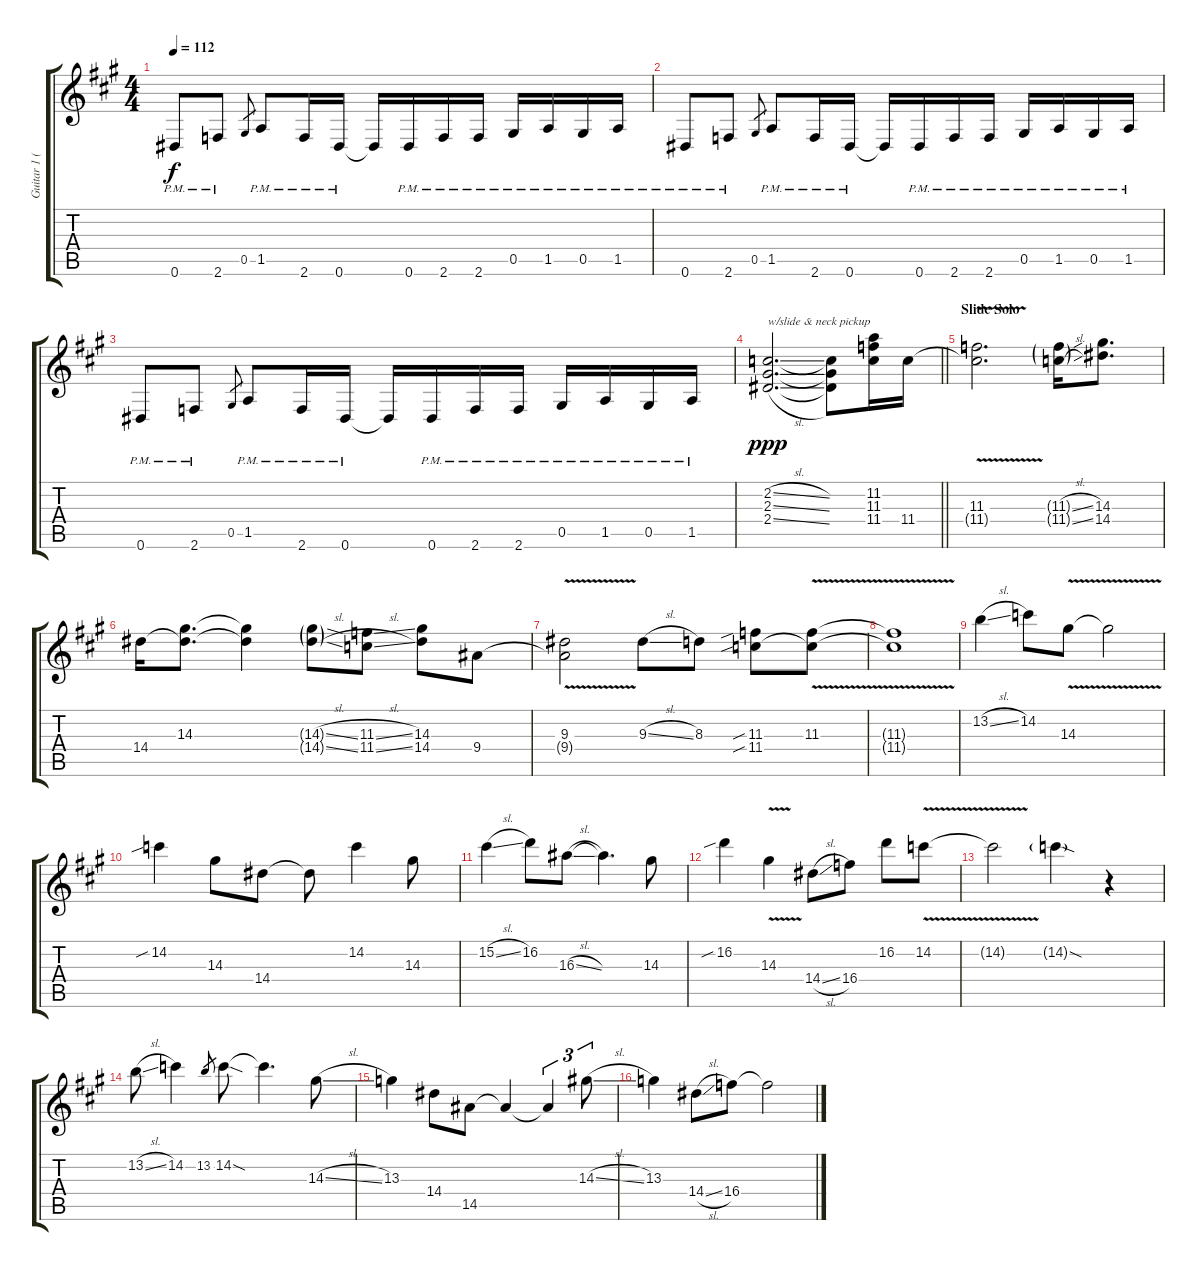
\track ("Guitar 1 (Slash)" "Guitar 1 (") {instrument overdrivenguitar}
\staff {score tabs}
\tuning (Eb4 Bb3 Gb3 Db3 Ab2 Eb2) {hide}
\ts (4 4)
\tempo 112
\clef g2
\ks f#minor
0.6{pm}.8{dy f} 2.6{pm}.8 0.5.8{gr} 1.5{pm}.8 2.6{pm}.16 0.6{pm}.16 0.6{t}.16 0.6{pm}.16 2.6{pm}.16 2.6{pm}.16 0.5{pm}.16 1.5{pm}.16 0.5{pm}.16 1.5{pm}.16 |
0.6{pm}.8 2.6{pm}.8 0.5.8{gr} 1.5{pm}.8 2.6{pm}.16 0.6{pm}.16 0.6{t}.16 0.6{pm}.16 2.6{pm}.16 2.6{pm}.16 0.5{pm}.16 1.5{pm}.16 0.5{pm}.16 1.5{pm}.16 |
0.6{pm}.8 2.6{pm}.8 0.5.8{gr} 1.5{pm}.8 2.6{pm}.16 0.6{pm}.16 0.6{t}.16 0.6{pm}.16 2.6{pm}.16 2.6{pm}.16 0.5{pm}.16 1.5{pm}.16 0.5{pm}.16 1.5{pm}.16 |
\barLineRight lightlight
(2.2{sl} 2.3{sl} 2.4{sl}).2{d txt "w/slide & neck pickup" dy ppp} (2.2{t} 2.3{t} 2.4{t}).8 (11.2 11.3 11.4).16 11.4.16 |
\section ("" "Slide Solo")
(11.3{v} 11.4{t}).2{d} (11.3{sl g} 11.4{sl g}).16 (14.3 14.4).8{d} |
14.4.16 (14.3 14.4{t}).8{d} (14.3{t} 14.4{t}).4 (14.3{sl g} 14.4{sl g}).8 (11.3{sl} 11.4{sl}).8 (14.3 14.4).8 9.4.8 |
(9.3{v} 9.4{t}).2 9.3{sl}.8 8.3.8 (11.3{sib} 11.4{sib}).8 (11.3{v} 11.4{t}).8 |
(11.3{t} 11.4{t}).1 |
13.2{sl}.4 14.2.8 14.3{v}.8 14.3{t}.2 |
14.2{sib}.4 14.3.8 14.4.8 14.4{t}.8 14.2.4 14.3.8 |
15.2{sl}.4 16.2.8 16.3{sl}.8 16.3{t}.4{d} 14.3.8 |
16.2{sib}.4 14.3{v}.4 14.4{sl}.8 16.4.8 16.2.8 14.2{v}.8 |
14.2{t}.2 14.2{sod g}.4 r.4 |
13.2{sl}.8 14.2.4 13.2.8{gr} 14.2{sod}.8 14.2{t}.4{d} 14.3{sl}.8 |
13.3.4 14.4.8 14.5.8 14.5{t}.4 14.5{t}.4{tu (3 2)} 14.3{sl}.8{tu (3 2)} |
13.3.4 14.4{sl}.8 16.4.8 16.4{t}.2
